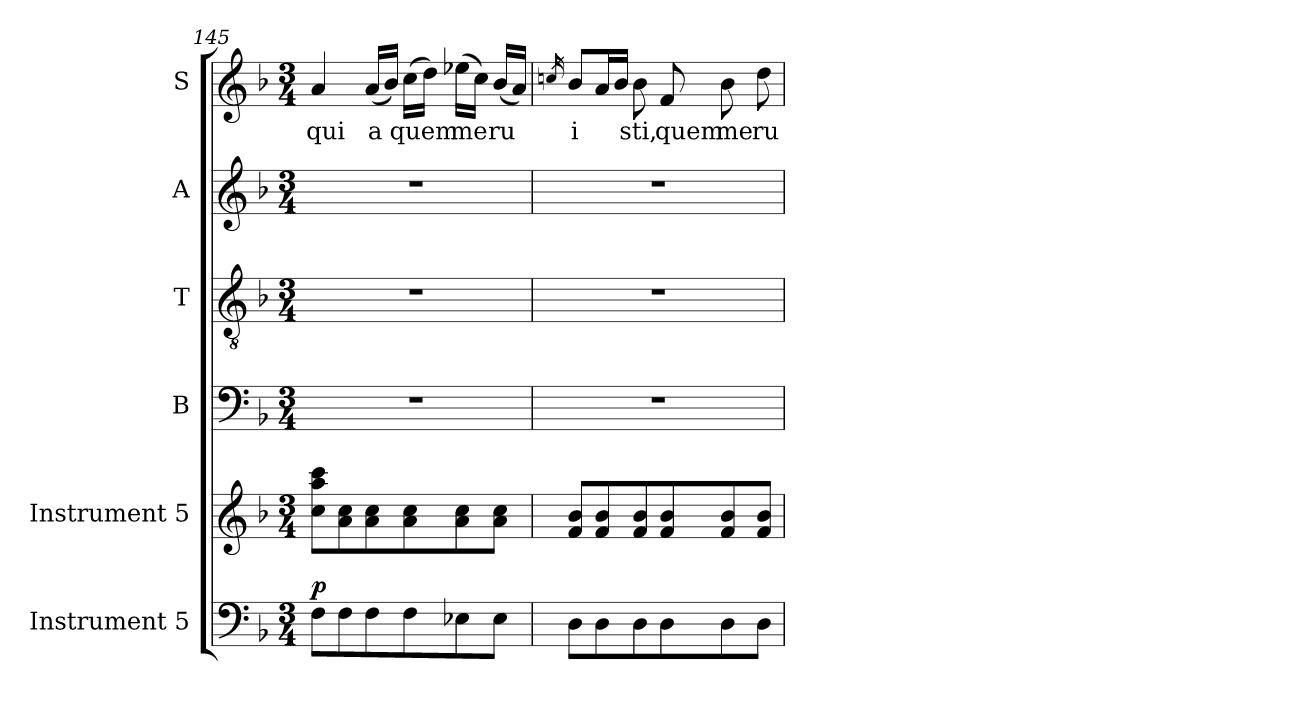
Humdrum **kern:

**kern	**dynam	**kern	**kern	**kern	**kern	**kern	**text
*part6	*part6	*part5	*part4	*part3	*part2	*part1	*part1
*staff6	*staff6	*staff5	*staff4	*staff3	*staff2	*staff1	*staff1
*I"Instrument 5	*	*I"Instrument 5	*I"B	*I"T	*I"A	*I"S	*
*	*	*	*I'B	*I'T	*I'A	*I'S	*
*clefF4	*	*clefG2	*clefF4	*clefGv2	*clefG2	*clefG2	*
*k[b-]	*	*k[b-]	*k[b-]	*k[b-]	*k[b-]	*k[b-]	*
*F:	*	*F:	*F:	*F:	*F:	*F:	*
*M3/4	*	*M3/4	*M3/4	*M3/4	*M3/4	*M3/4	*
=145	=145	=145	=145	=145	=145	=145	=145
!	!LO:DY:a	!	!	!	!	!	!LO:LY:b:cj
8F\L	p	8aa\ 8cc\ 8ccc\L	2.r	2.r	2.r	4a/	qui
8F\	.	8cc\ 8a\	.	.	.	.	.
!	!	!	!	!	!	!	!LO:LY:b:cj
8F\	.	8cc\ 8a\	.	.	.	(<16a/L	a
!	!	!	!	!	!	!	!LO:LY:b:cj
.	.	.	.	.	.	16b-/J)	.
!	!	!	!	!	!	!	!LO:LY:b:cj
8F\	.	8cc\ 8a\	.	.	.	(>16cc\L	quem
!	!	!	!	!	!	!	!LO:LY:b:cj
.	.	.	.	.	.	16dd\J)	.
!	!	!	!	!	!	!	!LO:LY:b:cj
8E-X\	.	8cc\ 8a\	.	.	.	(>16ee-X\L	me
!	!	!	!	!	!	!	!LO:LY:b:cj
.	.	.	.	.	.	16cc\J)	.
!	!	!	!	!	!	!	!LO:LY:b:cj
8E-\J	.	8cc\ 8a\J	.	.	.	(<16b-/L	ru
!	!	!	!	!	!	!	!LO:LY:b:cj
.	.	.	.	.	.	16a/J)	.
!!LO:LB:g=z
=146	=146	=146	=146	=146	=146	=146	=146
.	.	.	.	.	.	16qccn/	.
!	!	!	!	!	!	!	!LO:LY:b:cj
8D\L	.	8b-/ 8f/L	2.r	2.r	2.r	8b-/L	i-
!	!	!	!	!	!	!	!LO:LY:b:cj
8D\	.	8f/ 8b-/	.	.	.	16a/	--
!	!	!	!	!	!	!	!LO:LY:b:cj
.	.	.	.	.	.	16b-/J	--
!	!	!	!	!	!	!	!LO:LY:b:cj
8D\	.	8f/ 8b-/	.	.	.	8b-\	-sti,
!	!	!	!	!	!	!	!LO:LY:b:cj
8D\	.	8b-/ 8f/	.	.	.	8f/	quem
!	!	!	!	!	!	!	!LO:LY:b:cj
8D\	.	8b-/ 8f/	.	.	.	8b-\	me
!	!	!	!	!	!	!	!LO:LY:b:cj
8D\J	.	8b-/ 8f/J	.	.	.	8dd\	ru-
=	=	=	=	=	=	=	=
*-	*-	*-	*-	*-	*-	*-	*-
